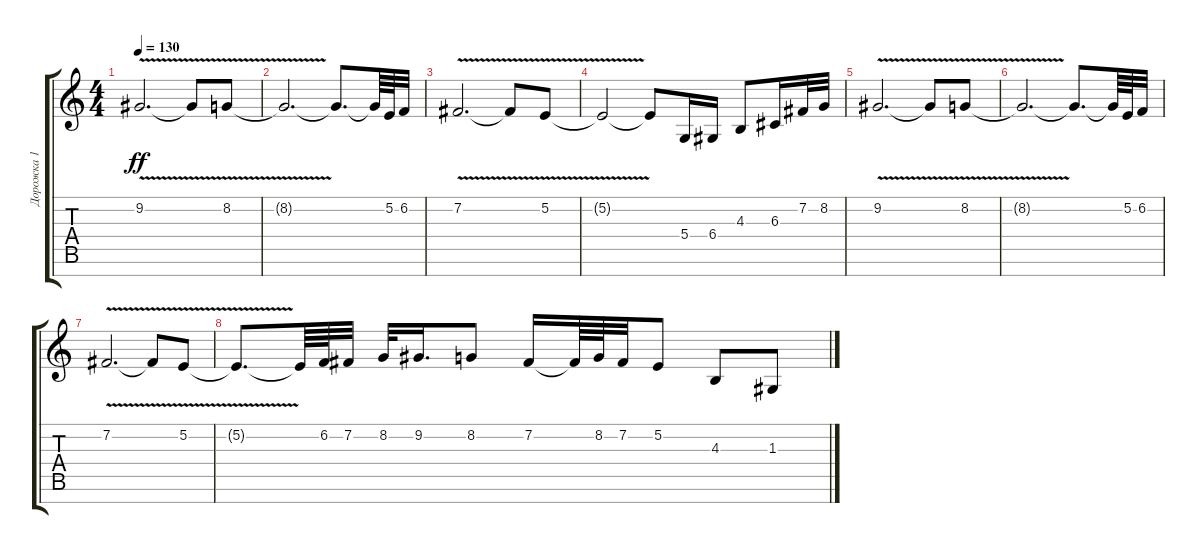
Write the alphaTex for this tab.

\track ("Дорожка 1" "Дорожка 1") {instrument lead1square}
\staff {score tabs}
\tuning (E4 B3 G3 D3 A2 E2 B1) {hide}
\ts (4 4)
\tempo 130
\clef g2
\ks c
9.2{v}.2{d dy ff} 9.2{t}.8 8.2{v}.8 |
8.2{t}.2{d} 8.2{t}.8{d} 8.2{t}.64 5.2.64 6.2.32 |
7.2{v}.2{d} 7.2{t}.8 5.2{v}.8 |
5.2{t}.2 5.2{t}.8 5.4.16 6.4.16 4.3.8 6.3.16 7.2.32 8.2.32 |
9.2{v}.2{d} 9.2{t}.8 8.2{v}.8 |
8.2{t}.2{d} 8.2{t}.8{d} 8.2{t}.64 5.2.64 6.2.32 |
7.2{v}.2{d} 7.2{t}.8 5.2{v}.8 |
5.2{t}.8{d} 5.2{t}.64 6.2.64 7.2.32 8.2.32 9.2.16{d} 8.2.8 7.2.16 7.2{t}.64 8.2.64 7.2.32 5.2.8 4.3.8 1.3.8
